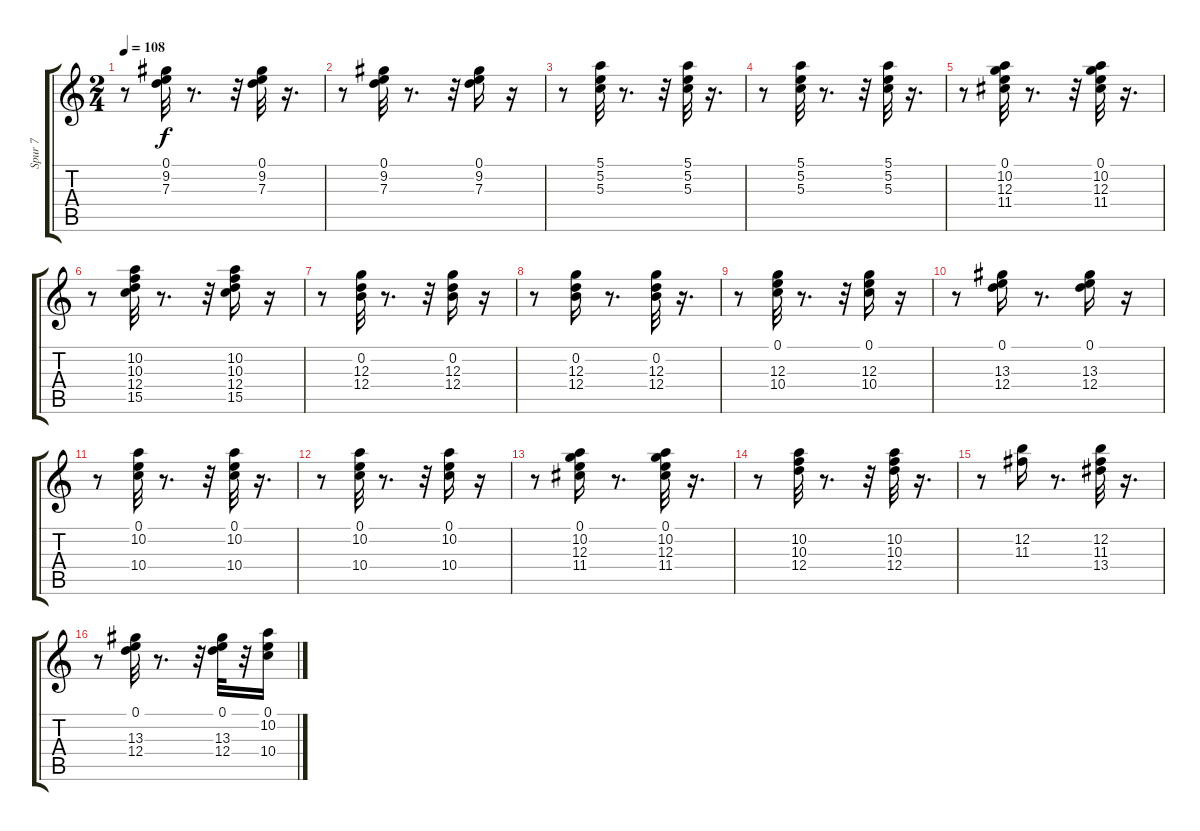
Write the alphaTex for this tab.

\track ("Spur 7" "Spur 7") {instrument electricguitarjazz}
\staff {score tabs}
\tuning (E4 B3 G3 D3 A2 E2) {hide}
\ts (2 4)
\tempo 108
\clef g2
\ks c
r.8{dy f} (0.1 9.2 7.3).32 r.8{d} r.32 (0.1 9.2 7.3).32 r.16{d} |
r.8 (0.1 9.2 7.3).32 r.8{d} r.32 (0.1 9.2 7.3).16 r.16 |
r.8 (5.1 5.2 5.3).32 r.8{d} r.32 (5.1 5.2 5.3).32 r.16{d} |
r.8 (5.1 5.2 5.3).32 r.8{d} r.32 (5.1 5.2 5.3).32 r.16{d} |
r.8 (0.1 10.2 12.3 11.4).32 r.8{d} r.32 (0.1 10.2 12.3 11.4).32 r.16{d} |
r.8 (10.2 10.3 12.4 15.5).32 r.8{d} r.32 (10.2 10.3 12.4 15.5).16 r.16 |
r.8 (0.2 12.3 12.4).32 r.8{d} r.32 (0.2 12.3 12.4).16 r.16 |
r.8 (0.2 12.3 12.4).16 r.8{d} (0.2 12.3 12.4).32 r.16{d} |
r.8 (0.1 12.3 10.4).32 r.8{d} r.32 (0.1 12.3 10.4).16 r.16 |
r.8 (0.1 13.3 12.4).16 r.8{d} (0.1 13.3 12.4).16 r.16 |
r.8 (0.1 10.2 10.4).32 r.8{d} r.32 (0.1 10.2 10.4).32 r.16{d} |
r.8 (0.1 10.2 10.4).32 r.8{d} r.32 (0.1 10.2 10.4).16 r.16 |
r.8 (0.1 10.2 12.3 11.4).16 r.8{d} (0.1 10.2 12.3 11.4).32 r.16{d} |
r.8 (10.2 10.3 12.4).32 r.8{d} r.32 (10.2 10.3 12.4).32 r.16{d} |
r.8 (12.2 11.3).16 r.8{d} (12.2 11.3 13.4).32 r.16{d} |
r.8 (0.1 13.3 12.4).32 r.8{d} r.32 (0.1 13.3 12.4).32 r.32 (0.1 10.2 10.4).16
